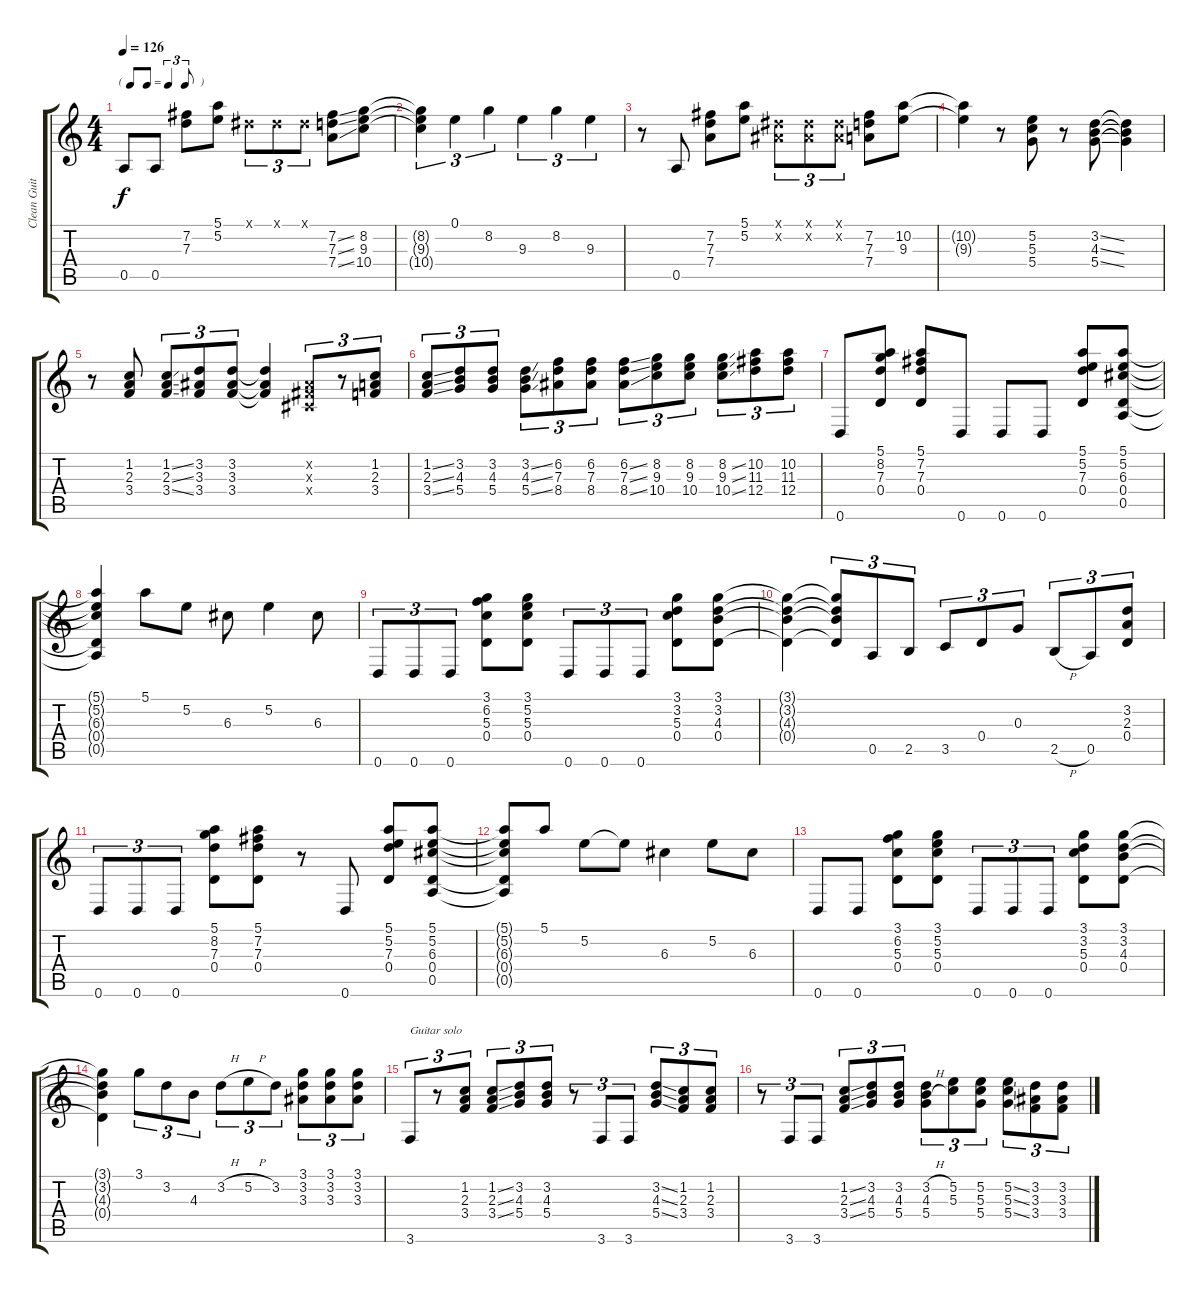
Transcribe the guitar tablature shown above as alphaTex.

\track ("Clean Guitar" "Clean Guit") {instrument acousticguitarsteel}
\staff {score tabs}
\tuning (E4 B3 G3 D3 A2 D2) {hide}
\ts (4 4)
\tf triplet8th
\tempo 126
\clef g2
\ks c
0.5.8{dy f} 0.5.8 (7.2 7.3).8 (5.1 5.2).8 -1.1{x}.8{tu (3 2)} -1.1{x}.8{tu (3 2)} -1.1{x}.8{tu (3 2)} (7.2{ss} 7.3{ss} 7.4{ss}).8 (8.2 9.3 10.4).8 |
(8.2{t} 9.3{t} 10.4{t}).4{tu (3 2)} 0.1.4{tu (3 2)} 8.2.4{tu (3 2)} 9.3.4{tu (3 2)} 8.2.4{tu (3 2)} 9.3.4{tu (3 2)} |
r.8 0.5.8 (7.2 7.3 7.4).8 (5.1 5.2).8 (-1.1{x} -1.2{x}).8{tu (3 2)} (-1.1{x} -1.2{x}).8{tu (3 2)} (-1.1{x} -1.2{x}).8{tu (3 2)} (7.2 7.3 7.4).8 (10.2 9.3).8 |
(10.2{t} 9.3{t}).4 r.8 (5.2 5.3 5.4).8 r.8 (3.2{ss} 4.3{ss} 5.4{ss}).8 (3.2{t} 4.3{t} 5.4{t}).4 |
r.8 (1.2 2.3 3.4).8 (1.2{ss} 2.3{ss} 3.4{ss}).8{tu (3 2)} (3.2 3.3 3.4).8{tu (3 2)} (3.2 3.3 3.4).8{tu (3 2)} (3.2{t} 3.3{t} 3.4{t}).4 (-1.2{x} -1.3{x} -1.4{x}).8{tu (3 2)} r.8{tu (3 2)} (1.2 2.3 3.4).8{tu (3 2)} |
(1.2{ss} 2.3{ss} 3.4{ss}).8{tu (3 2)} (3.2 4.3 5.4).8{tu (3 2)} (3.2 4.3 5.4).8{tu (3 2)} (3.2{ss} 4.3{ss} 5.4{ss}).8{tu (3 2)} (6.2 7.3 8.4).8{tu (3 2)} (6.2 7.3 8.4).8{tu (3 2)} (6.2{ss} 7.3{ss} 8.4{ss}).8{tu (3 2)} (8.2 9.3 10.4).8{tu (3 2)} (8.2 9.3 10.4).8{tu (3 2)} (8.2{ss} 9.3{ss} 10.4{ss}).8{tu (3 2)} (10.2 11.3 12.4).8{tu (3 2)} (10.2 11.3 12.4).8{tu (3 2)} |
0.6.8 (5.1 8.2 7.3 0.4).8 (5.1 7.2 7.3 0.4).8 0.6.8 0.6.8 0.6.8 (5.1 5.2 7.3 0.4).8 (5.1 5.2 6.3 0.4 0.5).8 |
(5.1{t} 5.2{t} 6.3{t} 0.4{t} 0.5{t}).4 5.1.8 5.2.8 6.3.8 5.2.4 6.3.8 |
0.6.8{tu (3 2)} 0.6.8{tu (3 2)} 0.6.8{tu (3 2)} (3.1 6.2 5.3 0.4).8 (3.1 5.2 5.3 0.4).8 0.6.8{tu (3 2)} 0.6.8{tu (3 2)} 0.6.8{tu (3 2)} (3.1 3.2 5.3 0.4).8 (3.1 3.2 4.3 0.4).8 |
(3.1{t} 3.2{t} 4.3{t} 0.4{t}).4 (3.1{t} 3.2{t} 4.3{t} 0.4{t}).8{tu (3 2)} 0.5.8{tu (3 2)} 2.5.8{tu (3 2)} 3.5.8{tu (3 2)} 0.4.8{tu (3 2)} 0.3.8{tu (3 2)} 2.5{h}.8{tu (3 2)} 0.5.8{tu (3 2)} (3.2 2.3 0.4).8{tu (3 2)} |
0.6.8{tu (3 2)} 0.6.8{tu (3 2)} 0.6.8{tu (3 2)} (5.1 8.2 7.3 0.4).8 (5.1 7.2 7.3 0.4).8 r.8 0.6.8 (5.1 5.2 7.3 0.4).8 (5.1 5.2 6.3 0.4 0.5).8 |
(5.1{t} 5.2{t} 6.3{t} 0.4{t} 0.5{t}).8 5.1.8 5.2.8 5.2{t}.8 6.3.4 5.2.8 6.3.8 |
0.6.8 0.6.8 (3.1 6.2 5.3 0.4).8 (3.1 5.2 5.3 0.4).8 0.6.8{tu (3 2)} 0.6.8{tu (3 2)} 0.6.8{tu (3 2)} (3.1 3.2 5.3 0.4).8 (3.1 3.2 4.3 0.4).8 |
(3.1{t} 3.2{t} 4.3{t} 0.4{t}).4 3.1.8{tu (3 2)} 3.2.8{tu (3 2)} 4.3.8{tu (3 2)} 3.2{h}.8{tu (3 2)} 5.2{h}.8{tu (3 2)} 3.2.8{tu (3 2)} (3.1 3.2 3.3).8{tu (3 2)} (3.1 3.2 3.3).8{tu (3 2)} (3.1 3.2 3.3).8{tu (3 2)} |
3.6.8{tu (3 2) txt "Guitar solo"} r.8{tu (3 2)} (1.2 2.3 3.4).8{tu (3 2)} (1.2{ss} 2.3{ss} 3.4{ss}).8{tu (3 2)} (3.2 4.3 5.4).8{tu (3 2)} (3.2 4.3 5.4).8{tu (3 2)} r.8{tu (3 2)} 3.6.8{tu (3 2)} 3.6.8{tu (3 2)} (3.2{ss} 4.3{ss} 5.4{ss}).8{tu (3 2)} (1.2 2.3 3.4).8{tu (3 2)} (1.2 2.3 3.4).8{tu (3 2)} |
r.8{tu (3 2)} 3.6.8{tu (3 2)} 3.6.8{tu (3 2)} (1.2{ss} 2.3{ss} 3.4{ss}).8{tu (3 2)} (3.2 4.3 5.4).8{tu (3 2)} (3.2 4.3 5.4).8{tu (3 2)} (3.2{h} 4.3{h} 5.4).8{tu (3 2)} (5.2 5.3).8{tu (3 2)} (5.2 5.3 5.4).8{tu (3 2)} (5.2{ss} 5.3{ss} 5.4{ss}).8{tu (3 2)} (3.2 3.3 3.4).8{tu (3 2)} (3.2 3.3 3.4).8{tu (3 2)}
